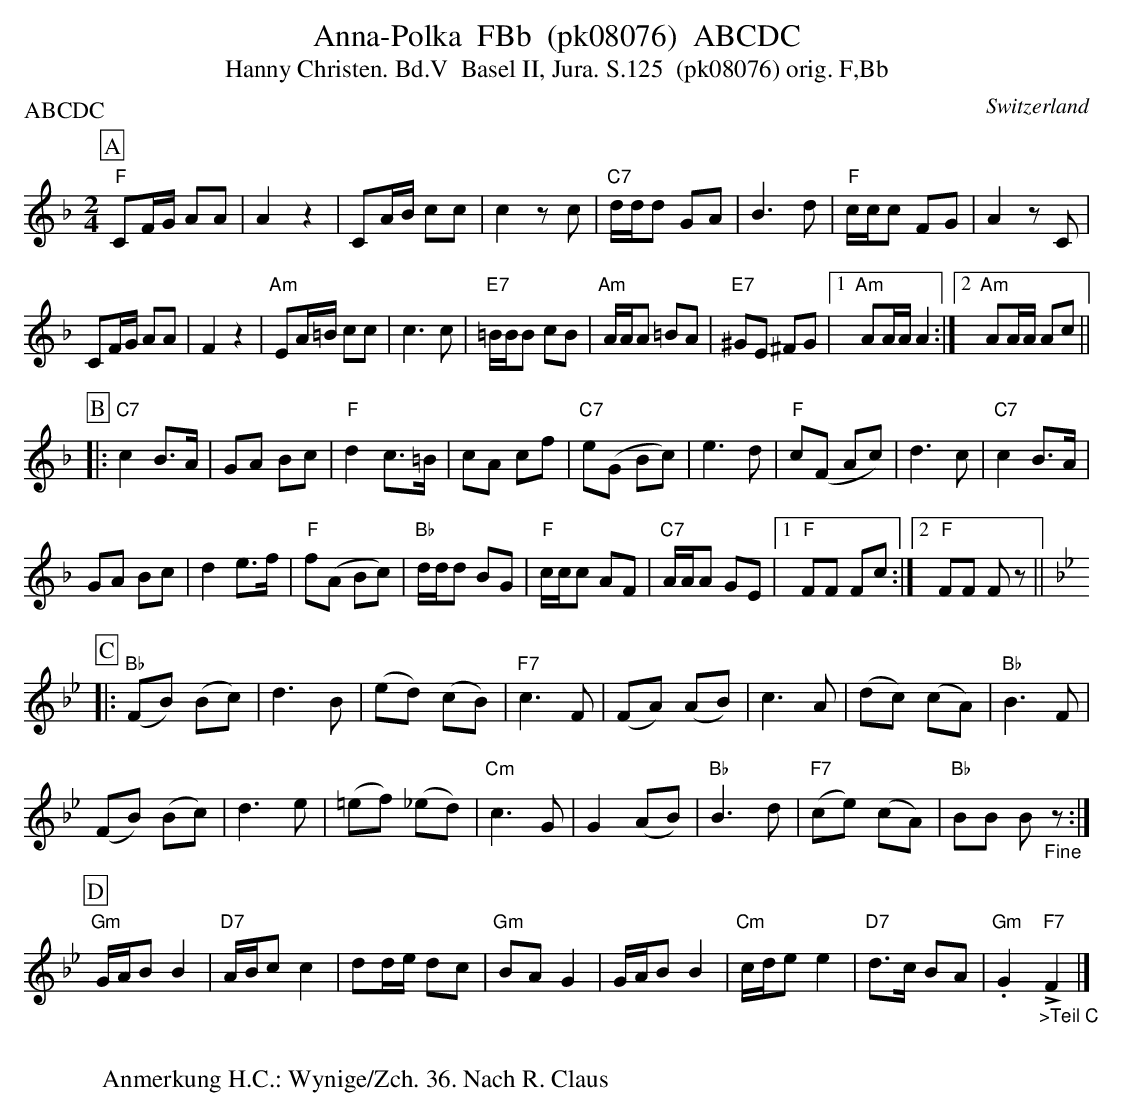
X:1
T:Anna-Polka  FBb  (pk08076)  ABCDC
T:Hanny Christen. Bd.V  Basel II, Jura. S.125  (pk08076) orig. F,Bb
P:ABCDC
M:2/4
L:1/8
O:Switzerland
K:F major
[P:A] "F"CF/G/ AA | A2z2 | CA/B/ cc | c2z c | "C7"d/d/d GA | B3d | "F"c/c/c FG | A2zC |
CF/G/ AA | F2z2 | "Am"EA/=B/ cc | c3c | "E7"=B/B/B cB | "Am"A/A/A =BA | "E7"^GE ^FG |1 "Am"AA/A/ A2 :|2 "Am"AA/A/ Ac ||
[P:B] |: "C7"c2B>A | GA Bc | "F"d2 c>=B | cA cf | "C7"e(G Bc) | e3d | "F"c(F Ac) | d3c | "C7"c2B>A |
GA Bc | d2e>f | "F"f(A Bc) | "Bb"d/d/d BG | "F"c/c/c AF | "C7"A/A/A GE |1 "F"FF Fc :|2 "F"FF Fz || [K:Bb]
[P:C] |: ("Bb"FB) (Bc) | d3B | (ed) (cB) | "F7"c3F | (FA) (AB) | c3A | (dc) (cA) | "Bb"B3F |
(FB) (Bc) | d3e |  (=ef) (_ed) | "Cm"c3G | G2 (AB) | "Bb"B3d | ("F7"ce) (cA) | "Bb"BB B"_Fine"z :|
[P:D] "Gm"G/A/BB2 | "D7"A/B/cc2 | dd/e/ dc | "Gm"BAG2 | G/A/BB2 | "Cm"c/d/ee2 | "D7"d>c BA | "Gm".G2"_>Teil C" !>!"F7"F2  |]
W:
W:Anmerkung H.C.: Wynige/Zch. 36. Nach R. Claus
